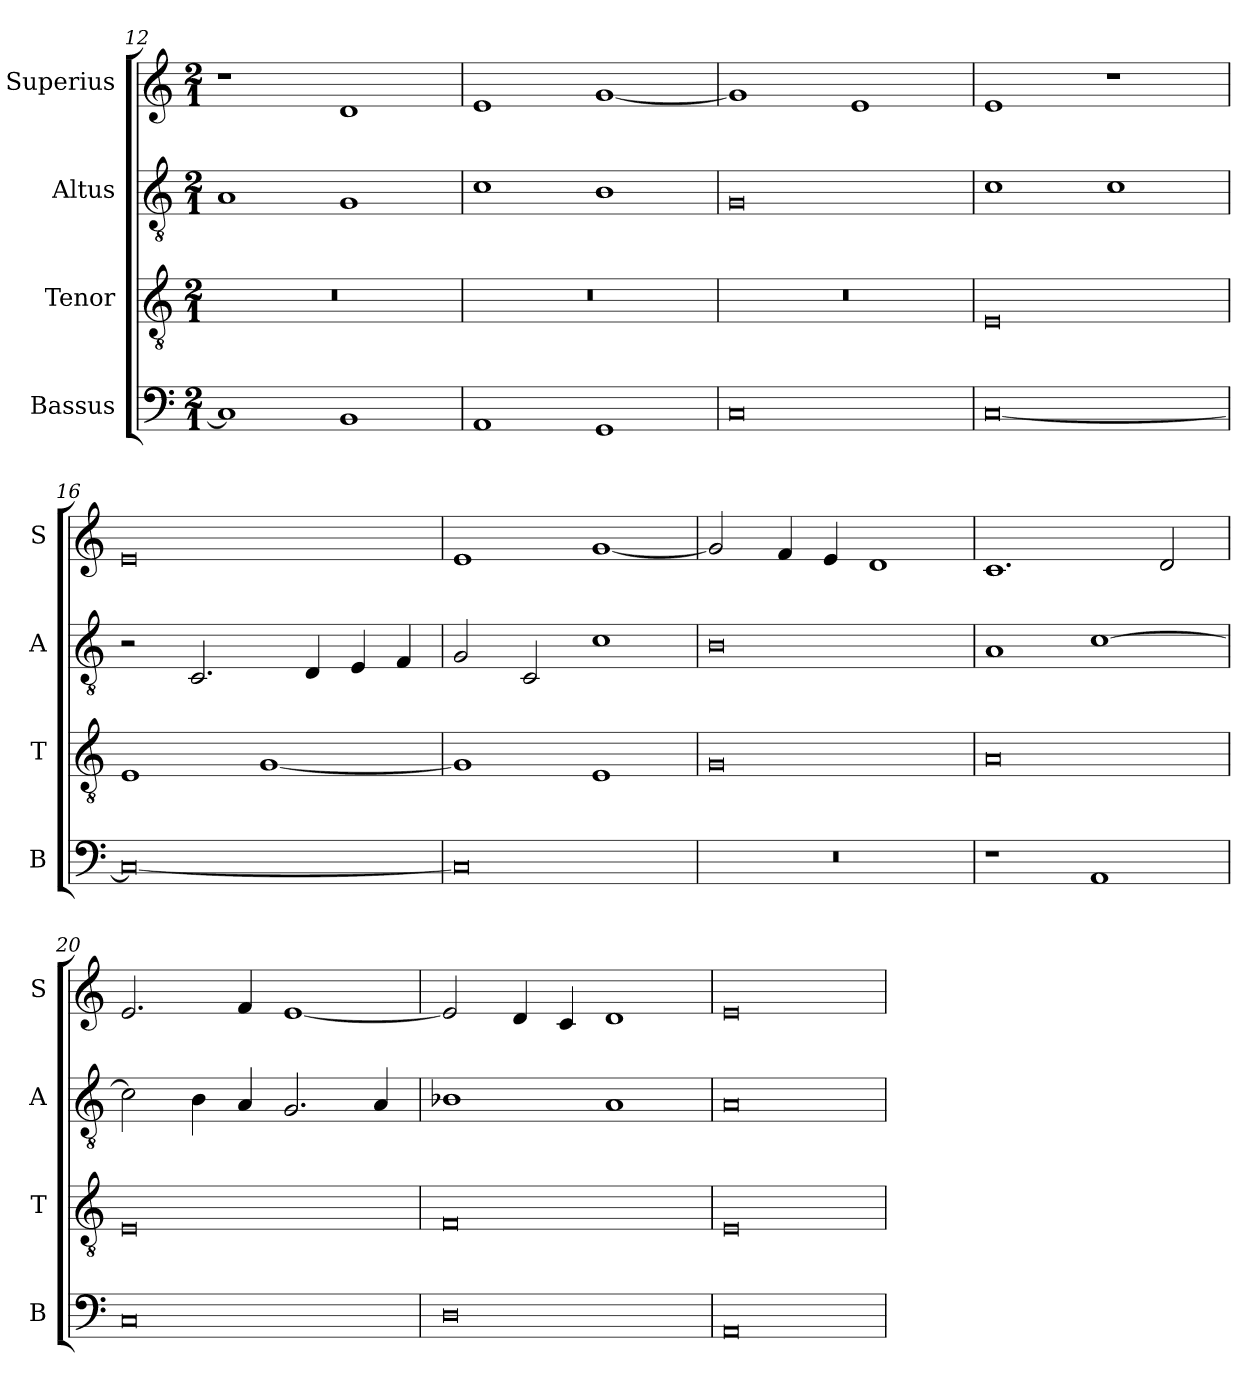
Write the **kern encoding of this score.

**kern	**kern	**kern	**kern
*part4	*part3	*part2	*part1
*staff4	*staff3	*staff2	*staff1
*I"Bassus	*I"Tenor	*I"Altus	*I"Superius
*I'B	*I'T	*I'A	*I'S
*clefF4	*clefGv2	*clefGv2	*clefG2
*k[]	*k[]	*k[]	*k[]
*M2/1	*M2/1	*M2/1	*M2/1
=12	=12	=12	=12
1C]	0r	1A	1r
1BB	.	1G	1d
=13	=13	=13	=13
1AA	0r	1c	1e
1GG	.	1B	[1g
=14	=14	=14	=14
0C	0r	0G	1g]
.	.	.	1e
=15	=15	=15	=15
[0C	0E	1c	1e
.	.	1c	1r
=16	=16	=16	=16
0C_	1E	2r	0e
.	.	2.C/	.
.	[1G	.	.
.	.	4D/	.
.	.	4E/	.
.	.	4F/	.
=17	=17	=17	=17
0C]	1G]	2G/	1e
.	.	2C/	.
.	1E	1c	[1g
=18	=18	=18	=18
0r	0G	0B	2g/]
.	.	.	4f/
.	.	.	4e/
.	.	.	1d
=19	=19	=19	=19
1r	0A	1A	1.c
1AA	.	[1c	.
.	.	.	2d/
=20	=20	=20	=20
0C	0E	2c\]	2.e/
.	.	4B\	.
.	.	4A/	4f/
.	.	2.G/	[1e
.	.	4A/	.
=21	=21	=21	=21
0D	0F	1B-X	2e/]
.	.	.	4d/
.	.	.	4c/
.	.	1A	1d
=22	=22	=22	=22
0AA	0E	0A	0e
=	=	=	=
*-	*-	*-	*-
